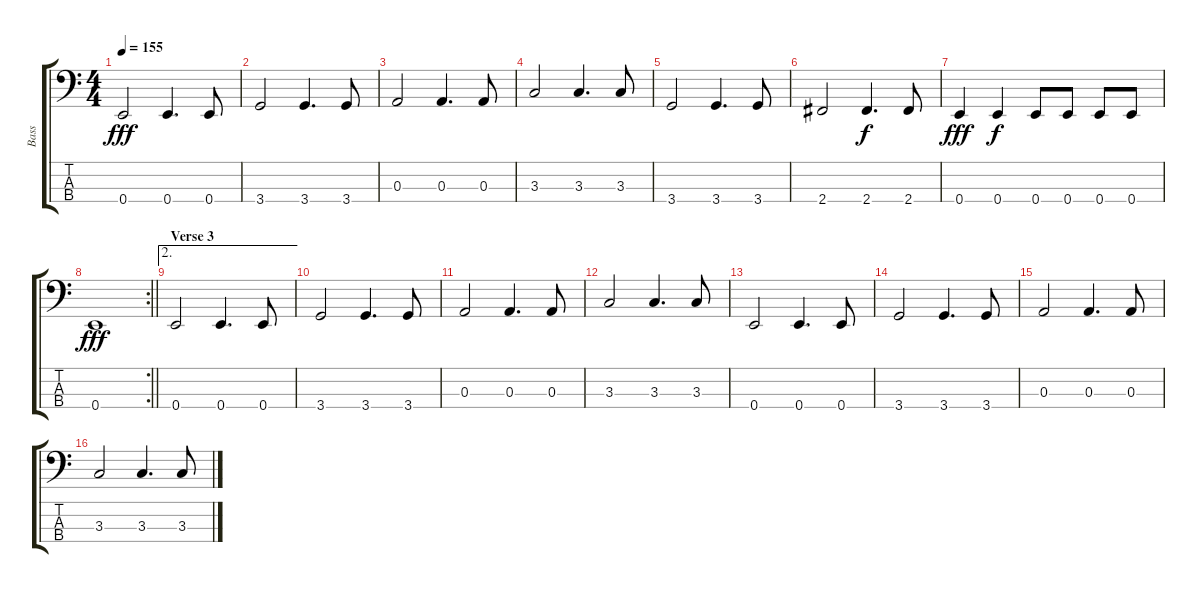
\track ("Bass" "Bass") {instrument electricbasspick}
\staff {score tabs}
\tuning (G2 D2 A1 E1) {hide}
\ts (4 4)
\tempo 155
\clef f4
\ks c
0.4.2{dy fff} 0.4.4{d} 0.4.8 |
3.4.2 3.4.4{d} 3.4.8 |
0.3.2 0.3.4{d} 0.3.8 |
3.3.2 3.3.4{d} 3.3.8 |
3.4.2 3.4.4{d} 3.4.8 |
2.4.2 2.4.4{d dy f} 2.4.8 |
0.4.4{dy fff} 0.4.4{dy f} 0.4.8 0.4.8 0.4.8 0.4.8 |
\rc 2
\barLineRight lightlight
0.4.1{dy fff} |
\ae 2
\section ("" "Verse 3")
0.4.2 0.4.4{d} 0.4.8 |
3.4.2 3.4.4{d} 3.4.8 |
0.3.2 0.3.4{d} 0.3.8 |
3.3.2 3.3.4{d} 3.3.8 |
0.4.2 0.4.4{d} 0.4.8 |
3.4.2 3.4.4{d} 3.4.8 |
0.3.2 0.3.4{d} 0.3.8 |
3.3.2 3.3.4{d} 3.3.8
